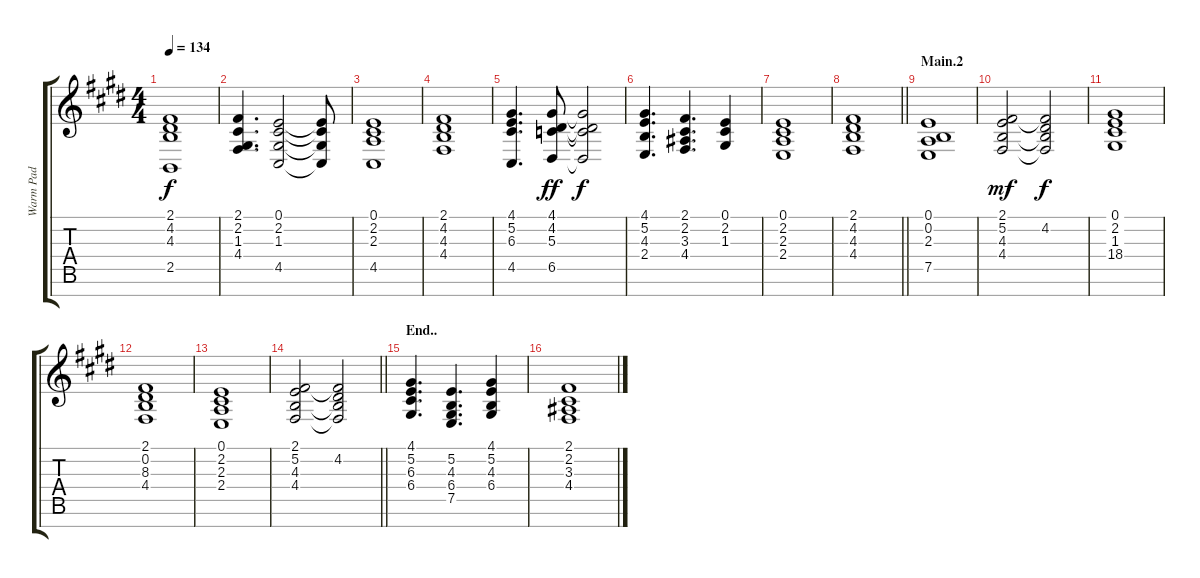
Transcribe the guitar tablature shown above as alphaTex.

\track ("Warm Pad" "Warm Pad") {instrument pad2warm}
\staff {score tabs}
\tuning (E4 B3 G3 D3 A2 E2 B1) {hide}
\ts (4 4)
\tempo 134
\clef g2
\ks e
(2.1 4.2 4.3 2.5).1{dy f} |
(2.1 2.2 1.3 4.4).4{d} (0.1 2.2 1.3 4.5).2 (0.1{t} 2.2{t} 1.3{t} 4.5{t}).8 |
(0.1 2.2 2.3 4.5).1 |
(2.1 4.2 4.3 4.4).1 |
(4.1 5.2 6.3 4.5).4{d} (4.1 4.2 5.3 6.5).8{dy ff} (4.1{t} 4.2{t} 5.3{t} 6.5{t}).2{dy f} |
(4.1 5.2 4.3 2.4).4{d} (2.1 2.2 3.3 4.4).4{d} (0.1 2.2 1.3).4 |
(0.1 2.2 2.3 2.4).1 |
\barLineRight lightlight
(2.1 4.2 4.3 4.4).1 |
\section ("" "Main.2")
(0.1 0.2 2.3 7.5).1 |
(2.1 5.2 4.3 4.4).2{dy mf} (2.1{t} 4.2 4.3{t} 4.4{t}).2{dy f} |
(0.1 2.2 1.3 18.4).1 |
(2.1 0.2 8.3 4.4).1 |
(0.1 2.2 2.3 2.4).1 |
\barLineRight lightlight
(2.1 5.2 4.3 4.4).2 (2.1{t} 4.2 4.3{t} 4.4{t}).2 |
\section ("" "End..")
(4.1 5.2 6.3 6.4).4{d} (5.2 4.3 6.4 7.5).4{d} (4.1 5.2 4.3 6.4).4 |
(2.1 2.2 3.3 4.4).1
